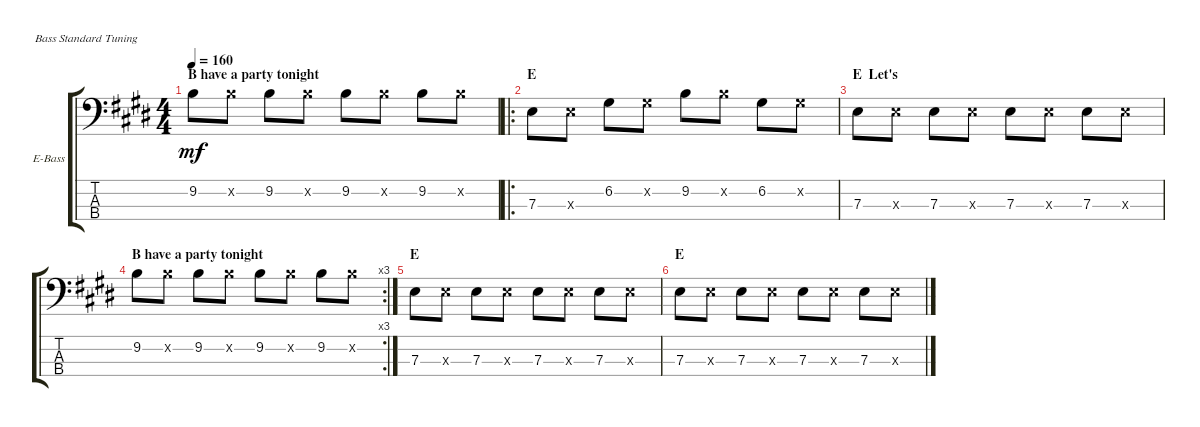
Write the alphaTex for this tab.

\defaultSystemsLayout 4
\bracketExtendMode groupsimilarinstruments
\firstSystemTrackNameOrientation horizontal
\otherSystemsTrackNameOrientation horizontal
\track ("Electric Bass" "E-Bass") {instrument electricbassfinger}
\staff {score tabs}
\tuning (G2 D2 A1 E1)
\ts (4 4)
\section ("" "B have a party tonight")
\tempo 160
\clef f4
\ks e
9.2.8{dy mf} 9.2{x}.8 9.2.8 9.2{x}.8 9.2.8 9.2{x}.8 9.2.8 9.2{x}.8 |
\ro
\section ("" "E")
7.3.8 7.3{x}.8 6.2.8 6.2{x}.8 9.2.8 9.2{x}.8 6.2.8 6.2{x}.8 |
\section ("" "E  Let's")
7.3.8 7.3{x}.8 7.3.8 7.3{x}.8 7.3.8 7.3{x}.8 7.3.8 7.3{x}.8 |
\rc 3
\section ("" "B have a party tonight")
9.2.8 9.2{x}.8 9.2.8 9.2{x}.8 9.2.8 9.2{x}.8 9.2.8 9.2{x}.8 |
\section ("" "E")
7.3.8 7.3{x}.8 7.3.8 7.3{x}.8 7.3.8 7.3{x}.8 7.3.8 7.3{x}.8 |
\section ("" "E")
7.3.8 7.3{x}.8 7.3.8 7.3{x}.8 7.3.8 7.3{x}.8 7.3.8 7.3{x}.8
